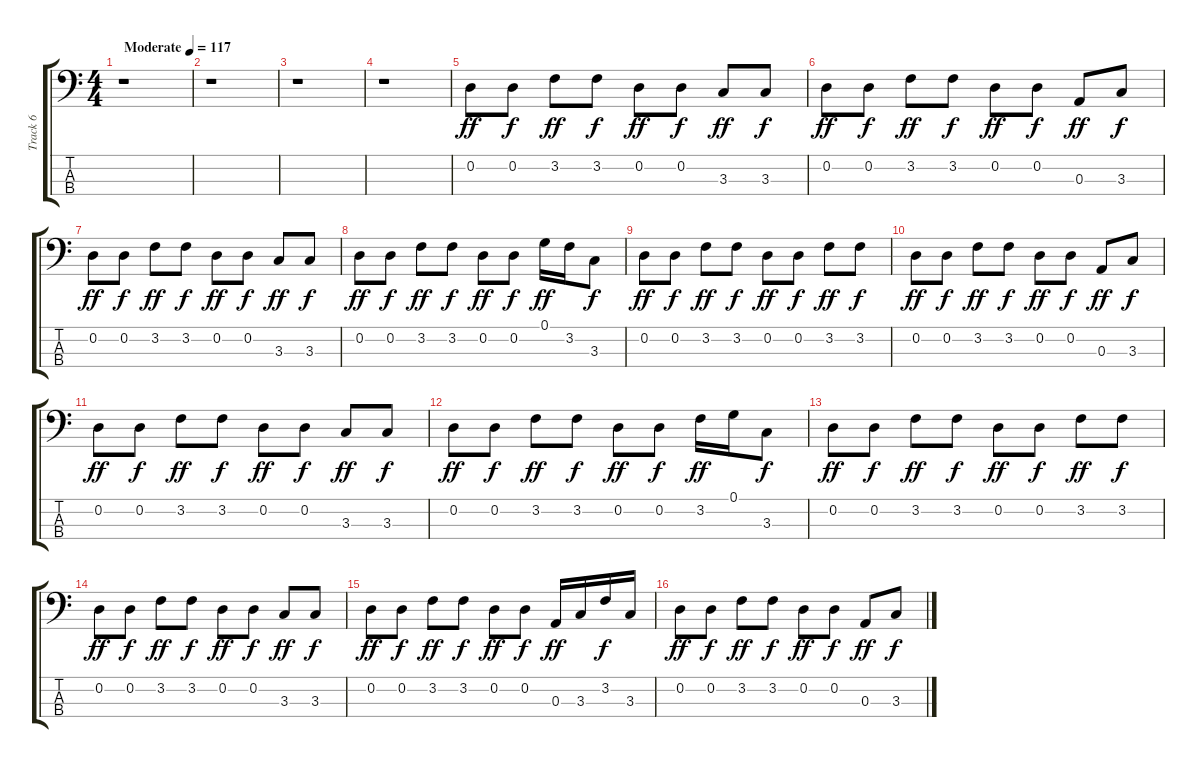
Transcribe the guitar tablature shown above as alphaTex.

\track ("Track 6" "Track 6") {instrument electricbasspick}
\staff {score tabs}
\tuning (G2 D2 A1 E1) {hide}
\ts (4 4)
\tempo (117 "Moderate")
\clef f4
\ks c
r.1{dy ff instrument electricbasspick} |
r.1 |
r.1 |
r.1 |
0.2.8 0.2.8{dy f} 3.2.8{dy ff} 3.2.8{dy f} 0.2.8{dy ff} 0.2.8{dy f} 3.3.8{dy ff} 3.3.8{dy f} |
0.2.8{dy ff} 0.2.8{dy f} 3.2.8{dy ff} 3.2.8{dy f} 0.2.8{dy ff} 0.2.8{dy f} 0.3.8{dy ff} 3.3.8{dy f} |
0.2.8{dy ff} 0.2.8{dy f} 3.2.8{dy ff} 3.2.8{dy f} 0.2.8{dy ff} 0.2.8{dy f} 3.3.8{dy ff} 3.3.8{dy f} |
0.2.8{dy ff} 0.2.8{dy f} 3.2.8{dy ff} 3.2.8{dy f} 0.2.8{dy ff} 0.2.8{dy f} 0.1.16{dy ff} 3.2.16 3.3.8{dy f} |
0.2.8{dy ff} 0.2.8{dy f} 3.2.8{dy ff} 3.2.8{dy f} 0.2.8{dy ff} 0.2.8{dy f} 3.2.8{dy ff} 3.2.8{dy f} |
0.2.8{dy ff} 0.2.8{dy f} 3.2.8{dy ff} 3.2.8{dy f} 0.2.8{dy ff} 0.2.8{dy f} 0.3.8{dy ff} 3.3.8{dy f} |
0.2.8{dy ff} 0.2.8{dy f} 3.2.8{dy ff} 3.2.8{dy f} 0.2.8{dy ff} 0.2.8{dy f} 3.3.8{dy ff} 3.3.8{dy f} |
0.2.8{dy ff} 0.2.8{dy f} 3.2.8{dy ff} 3.2.8{dy f} 0.2.8{dy ff} 0.2.8{dy f} 3.2.16{dy ff} 0.1.16 3.3.8{dy f} |
0.2.8{dy ff} 0.2.8{dy f} 3.2.8{dy ff} 3.2.8{dy f} 0.2.8{dy ff} 0.2.8{dy f} 3.2.8{dy ff} 3.2.8{dy f} |
0.2.8{dy ff} 0.2.8{dy f} 3.2.8{dy ff} 3.2.8{dy f} 0.2.8{dy ff} 0.2.8{dy f} 3.3.8{dy ff} 3.3.8{dy f} |
0.2.8{dy ff} 0.2.8{dy f} 3.2.8{dy ff} 3.2.8{dy f} 0.2.8{dy ff} 0.2.8{dy f} 0.3.16{dy ff} 3.3.16 3.2.16{dy f} 3.3.16 |
0.2.8{dy ff} 0.2.8{dy f} 3.2.8{dy ff} 3.2.8{dy f} 0.2.8{dy ff} 0.2.8{dy f} 0.3.8{dy ff} 3.3.8{dy f}
